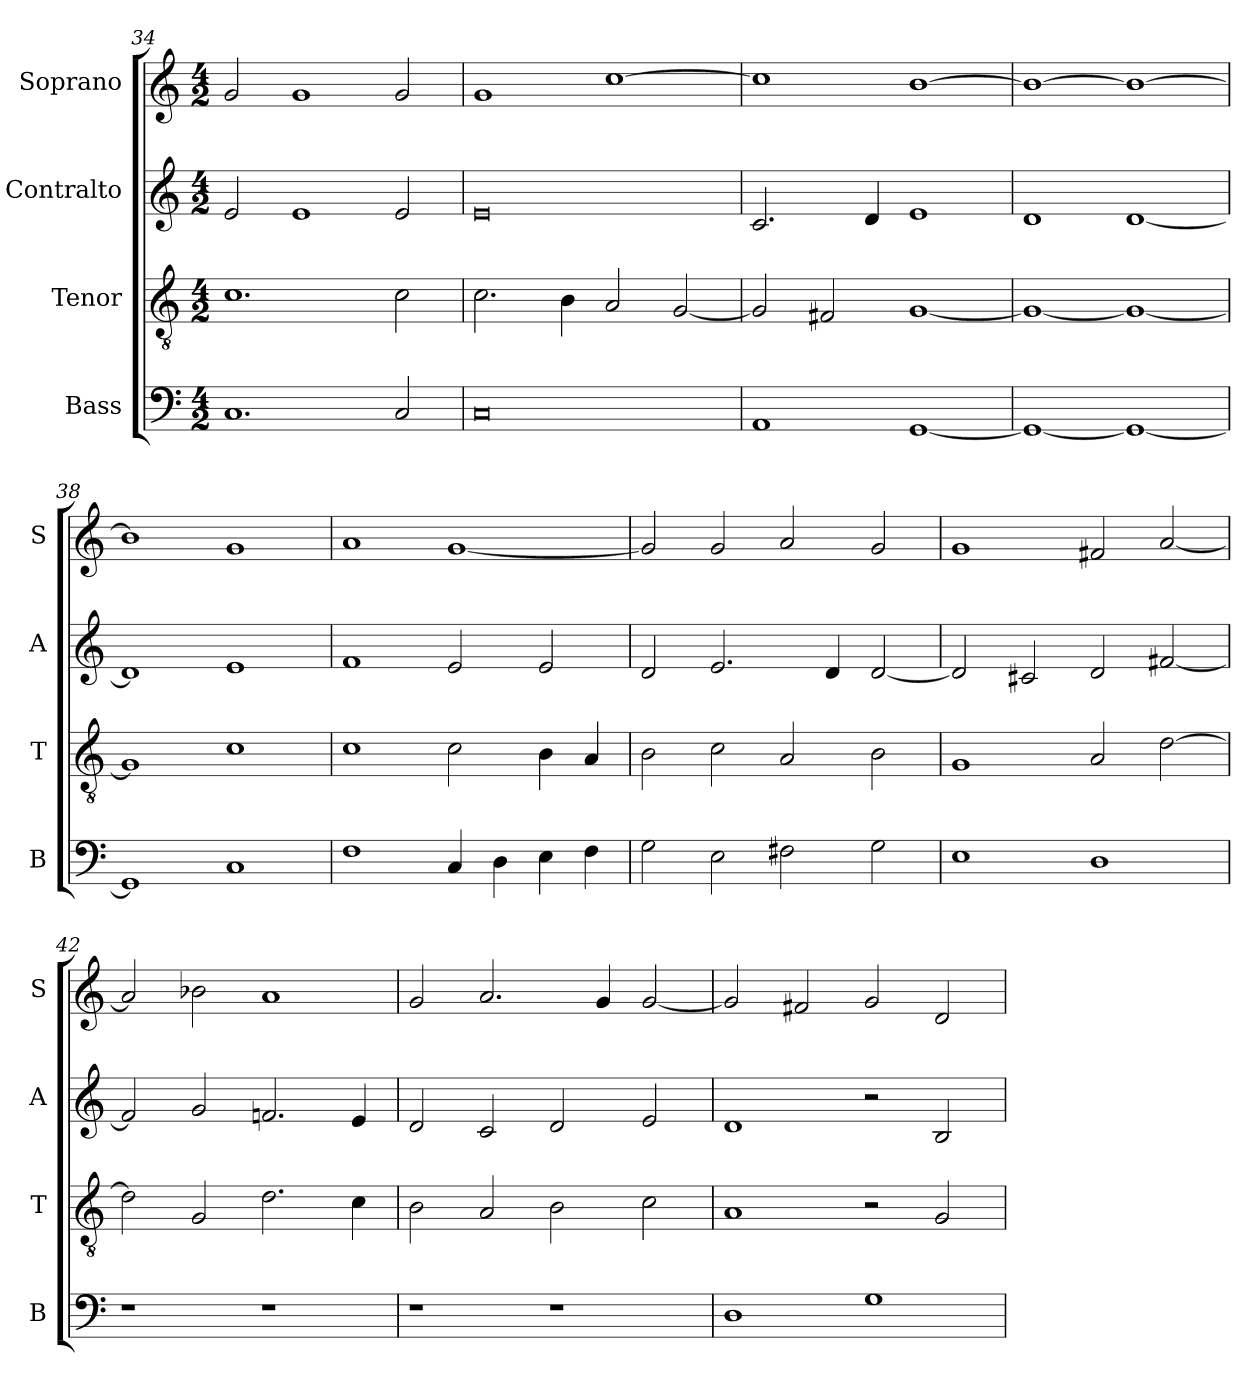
**kern	**kern	**kern	**kern
*part4	*part3	*part2	*part1
*staff4	*staff3	*staff2	*staff1
*I"Bass	*I"Tenor	*I"Contralto	*I"Soprano
*I'B	*I'T	*I'A	*I'S
*clefF4	*clefGv2	*clefG2	*clefG2
*k[]	*k[]	*k[]	*k[]
*G:mix	*G:mix	*G:mix	*G:mix
*M4/2	*M4/2	*M4/2	*M4/2
=34	=34	=34	=34
1.C	1.c	2e	2g
.	.	1e	1g
2C	2c	2e	2g
=35	=35	=35	=35
0C	2.c	0e	1g
.	4B	.	.
.	2A	.	[1cc
.	[2G	.	.
=36	=36	=36	=36
1AA	2G]	2.c	1cc]
.	2F#X	.	.
.	.	4d	.
[1GG	[1G	1e	[1b
=37	=37	=37	=37
1GG_	1G_	1d	1b_
1GG_	1G_	[1d	1b_
=38	=38	=38	=38
1GG]	1G]	1d]	1b]
1C	1c	1e	1g
=39	=39	=39	=39
1F	1c	1f	1a
4C	2c	2e	[1g
4D	.	.	.
4E	4B	2e	.
4F	4A	.	.
=40	=40	=40	=40
2G	2B	2d	2g]
2E	2c	2.e	2g
2F#X	2A	.	2a
.	.	4d	.
2G	2B	[2d	2g
=41	=41	=41	=41
1E	1G	2d]	1g
.	.	2c#X	.
1D	2A	2d	2f#X
.	[2d	[2f#X	[2a
=42	=42	=42	=42
1r	2d]	2f#]	2a]
.	2G	2g	2b-X
1r	2.d	2.fn	1a
.	4c	4e	.
=43	=43	=43	=43
1r	2B	2d	2g
.	2A	2c	2.a
1r	2B	2d	.
.	.	.	4g
.	2c	2e	[2g
=44	=44	=44	=44
1D	1A	1d	2g]
.	.	.	2f#X
1G	2r	2r	2g
.	2G	2B	2d
=	=	=	=
*-	*-	*-	*-
